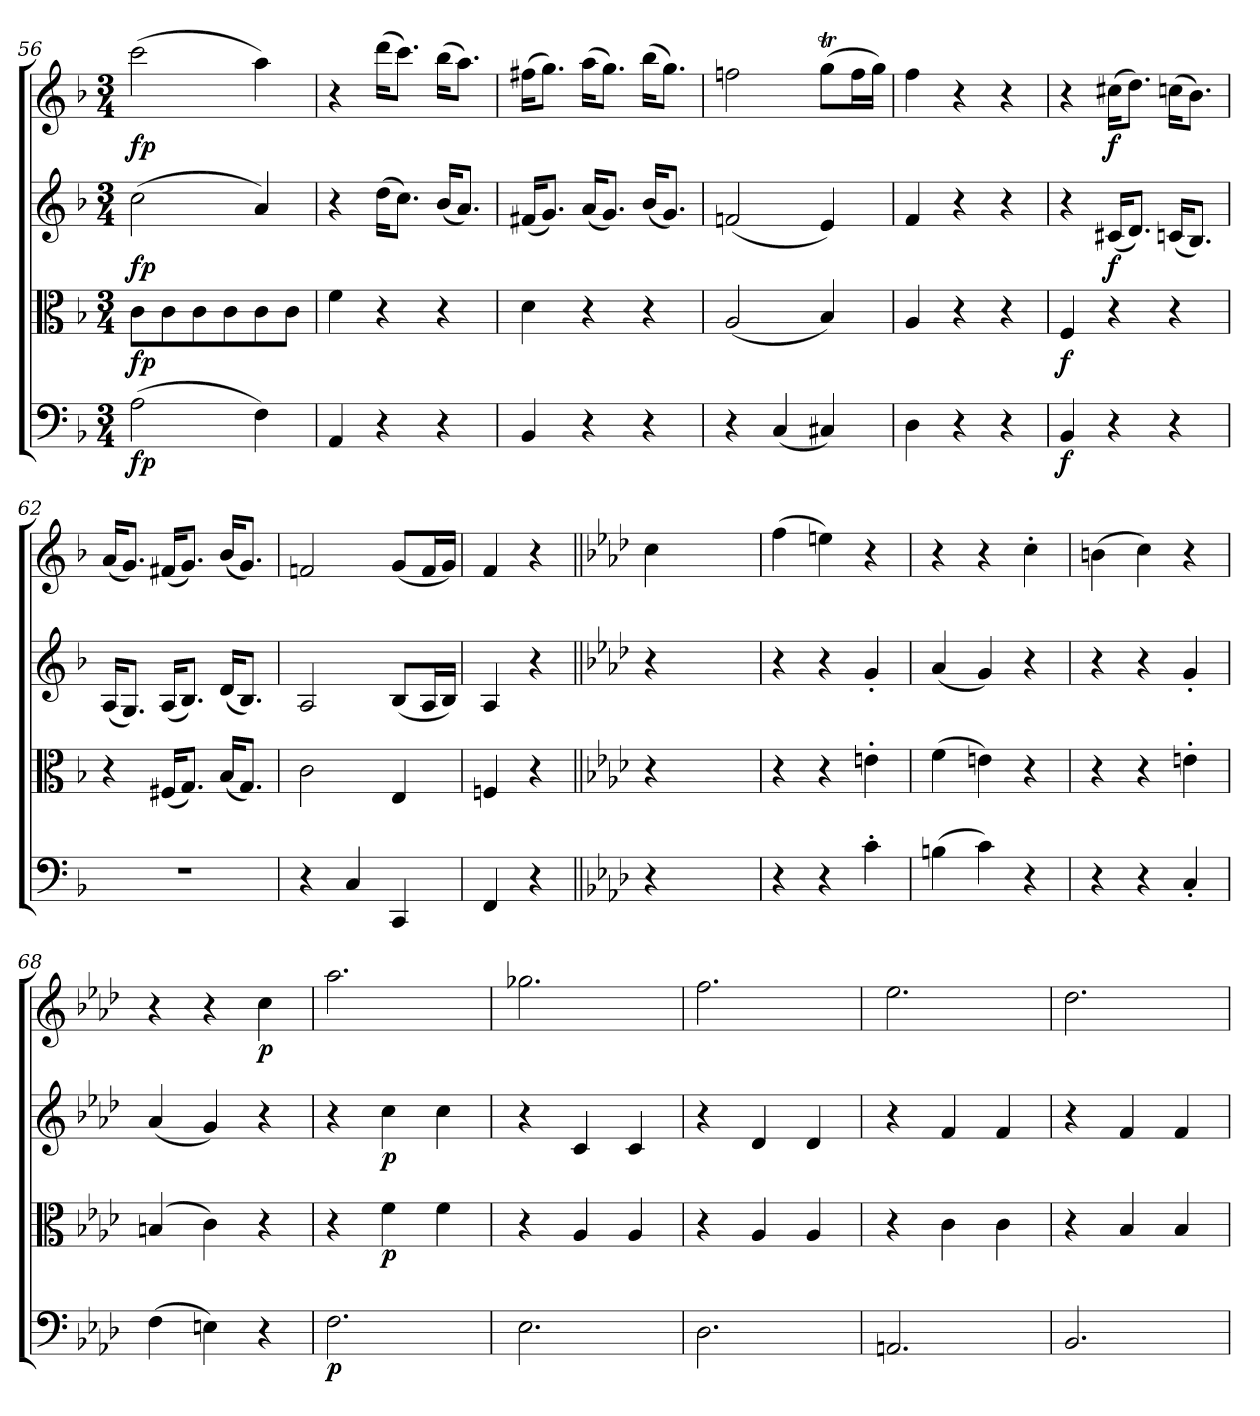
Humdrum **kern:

**kern	**dynam	**kern	**dynam	**kern	**dynam	**kern	**dynam
*part4	*part4	*part3	*part3	*part2	*part2	*part1	*part1
*staff4	*staff4	*staff3	*staff3	*staff2	*staff2	*staff1	*staff1
*clefF4	*	*clefC3	*	*clefG2	*	*clefG2	*
*k[b-]	*	*k[b-]	*	*k[b-]	*	*k[b-]	*
*F:	*	*F:	*	*F:	*	*F:	*
*M3/4	*	*M3/4	*	*M3/4	*	*M3/4	*
=56	=56	=56	=56	=56	=56	=56	=56
(2A\	fp	8c\L	fp	(2cc\	fp	(2ccc\	fp
.	.	8c\	.	.	.	.	.
.	.	8c\	.	.	.	.	.
.	.	8c\	.	.	.	.	.
4F\)	.	8c\	.	4a/)	.	4aa\)	.
.	.	8c\J	.	.	.	.	.
=57	=57	=57	=57	=57	=57	=57	=57
4AA/	.	4f\	.	4r	.	4r	.
4r	.	4r	.	(16dd\KL	.	(16ddd\KL	.
.	.	.	.	8.cc\J)	.	8.ccc\J)	.
4r	.	4r	.	(16b-/KL	.	(16bb-\KL	.
.	.	.	.	8.a/J)	.	8.aa\J)	.
=58	=58	=58	=58	=58	=58	=58	=58
4BB-/	.	4d\	.	(16f#X/KL	.	(16ff#X\KL	.
.	.	.	.	8.g/J)	.	8.gg\J)	.
4r	.	4r	.	(16a/KL	.	(16aa\KL	.
.	.	.	.	8.g/J)	.	8.gg\J)	.
4r	.	4r	.	(16b-/KL	.	(16bb-\KL	.
.	.	.	.	8.g/J)	.	8.gg\J)	.
=59	=59	=59	=59	=59	=59	=59	=59
4r	.	(2A/	.	(2fn/	.	2ffn\	.
(4C/	.	.	.	.	.	.	.
4C#X/)	.	4B-/)	.	4e/)	.	(8ggT\L	.
.	.	.	.	.	.	16ff\L	.
.	.	.	.	.	.	16gg\JJ)	.
=60	=60	=60	=60	=60	=60	=60	=60
4D\	.	4A/	.	4f/	.	4ff\	.
4r	.	4r	.	4r	.	4r	.
4r	.	4r	.	4r	.	4r	.
=61	=61	=61	=61	=61	=61	=61	=61
4BB-/	f	4F/	f	4r	.	4r	.
4r	.	4r	.	(16c#X/KL	f	(16cc#X\KL	f
.	.	.	.	8.d/J)	.	8.dd\J)	.
4r	.	4r	.	(16cn/KL	.	(16ccn\KL	.
.	.	.	.	8.B-/J)	.	8.b-\J)	.
=62	=62	=62	=62	=62	=62	=62	=62
2.r	.	4r	.	(16A/KL	.	(16a/KL	.
.	.	.	.	8.G/J)	.	8.g/J)	.
.	.	(16F#X/KL	.	(16A/KL	.	(16f#X/KL	.
.	.	8.G/J)	.	8.B-/J)	.	8.g/J)	.
.	.	(16B-/KL	.	(16d/KL	.	(16b-/KL	.
.	.	8.G/J)	.	8.B-/J)	.	8.g/J)	.
=63	=63	=63	=63	=63	=63	=63	=63
4r	.	2c\	.	2A/	.	2fn/	.
4C/	.	.	.	.	.	.	.
4CC/	.	4E/	.	(8B-/L	.	(8g/L	.
.	.	.	.	16A/L	.	16f/L	.
.	.	.	.	16B-/JJ)	.	16g/JJ)	.
=64	=64	=64	=64	=64	=64	=64	=64
4FF/	.	4Fn/	.	4A/	.	4f/	.
4r	.	4r	.	4r	.	4r	.
=||	=||	=||	=||	=||	=||	=||	=||
*k[b-e-a-d-]	*	*k[b-e-a-d-]	*	*k[b-e-a-d-]	*	*k[b-e-a-d-]	*
*f:	*	*f:	*	*f:	*	*f:	*
4r	.	4r	.	4r	.	4cc\	.
2ryy	.	2ryy	.	2ryy	.	2ryy	.
=65	=65	=65	=65	=65	=65	=65	=65
4r	.	4r	.	4r	.	(4ff\	.
4r	.	4r	.	4r	.	4een\)	.
4c'\	.	4en'\	.	4g'/	.	4r	.
=66	=66	=66	=66	=66	=66	=66	=66
(4Bn\	.	(4f\	.	(4a-/	.	4r	.
4c\)	.	4en\)	.	4g/)	.	4r	.
4r	.	4r	.	4r	.	4cc'\	.
=67	=67	=67	=67	=67	=67	=67	=67
4r	.	4r	.	4r	.	(4bn\	.
4r	.	4r	.	4r	.	4cc\)	.
4C'/	.	4en'\	.	4g'/	.	4r	.
=68	=68	=68	=68	=68	=68	=68	=68
(4F\	.	(4Bn/	.	(4a-/	.	4r	.
4En\)	.	4c\)	.	4g/)	.	4r	.
4r	.	4r	.	4r	.	4cc\	p
=69	=69	=69	=69	=69	=69	=69	=69
2.F\	p	4r	.	4r	.	2.aa-\	.
.	.	4f\	p	4cc\	p	.	.
.	.	4f\	.	4cc\	.	.	.
=70	=70	=70	=70	=70	=70	=70	=70
2.E-\	.	4r	.	4r	.	2.gg-X\	.
.	.	4A-/	.	4c/	.	.	.
.	.	4A-/	.	4c/	.	.	.
=71	=71	=71	=71	=71	=71	=71	=71
2.D-\	.	4r	.	4r	.	2.ff\	.
.	.	4A-/	.	4d-/	.	.	.
.	.	4A-/	.	4d-/	.	.	.
=72	=72	=72	=72	=72	=72	=72	=72
2.AAn/	.	4r	.	4r	.	2.ee-\	.
.	.	4c\	.	4f/	.	.	.
.	.	4c\	.	4f/	.	.	.
=73	=73	=73	=73	=73	=73	=73	=73
2.BB-/	.	4r	.	4r	.	2.dd-\	.
.	.	4B-/	.	4f/	.	.	.
.	.	4B-/	.	4f/	.	.	.
=	=	=	=	=	=	=	=
*-	*-	*-	*-	*-	*-	*-	*-
